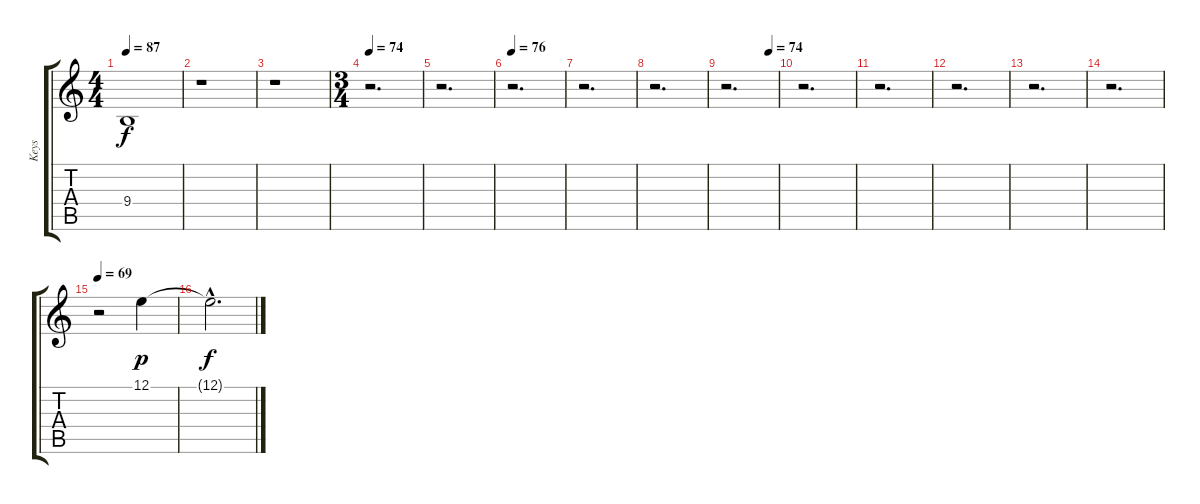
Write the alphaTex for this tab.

\track ("Keys" "Keys") {instrument lead1square}
\staff {score tabs}
\tuning (E4 B3 G3 D3 A2 E2) {hide}
\ts (4 4)
\tempo 87
\clef g2
\ks c
9.4{t}.1{dy f} |
r.1 |
r.1 |
\ts (3 4)
\tempo 74
r.2{d} |
r.2{d} |
\tempo 76
r.2{d} |
r.2{d} |
r.2{d} |
\tempo (74 0.8333333333333334)
r.2{d} |
r.2{d} |
r.2{d} |
r.2{d} |
r.2{d} |
r.2{d} |
\tempo 69
r.2 12.1.4{dy p balance 1} |
12.1{hac t}.2{d dy f}
